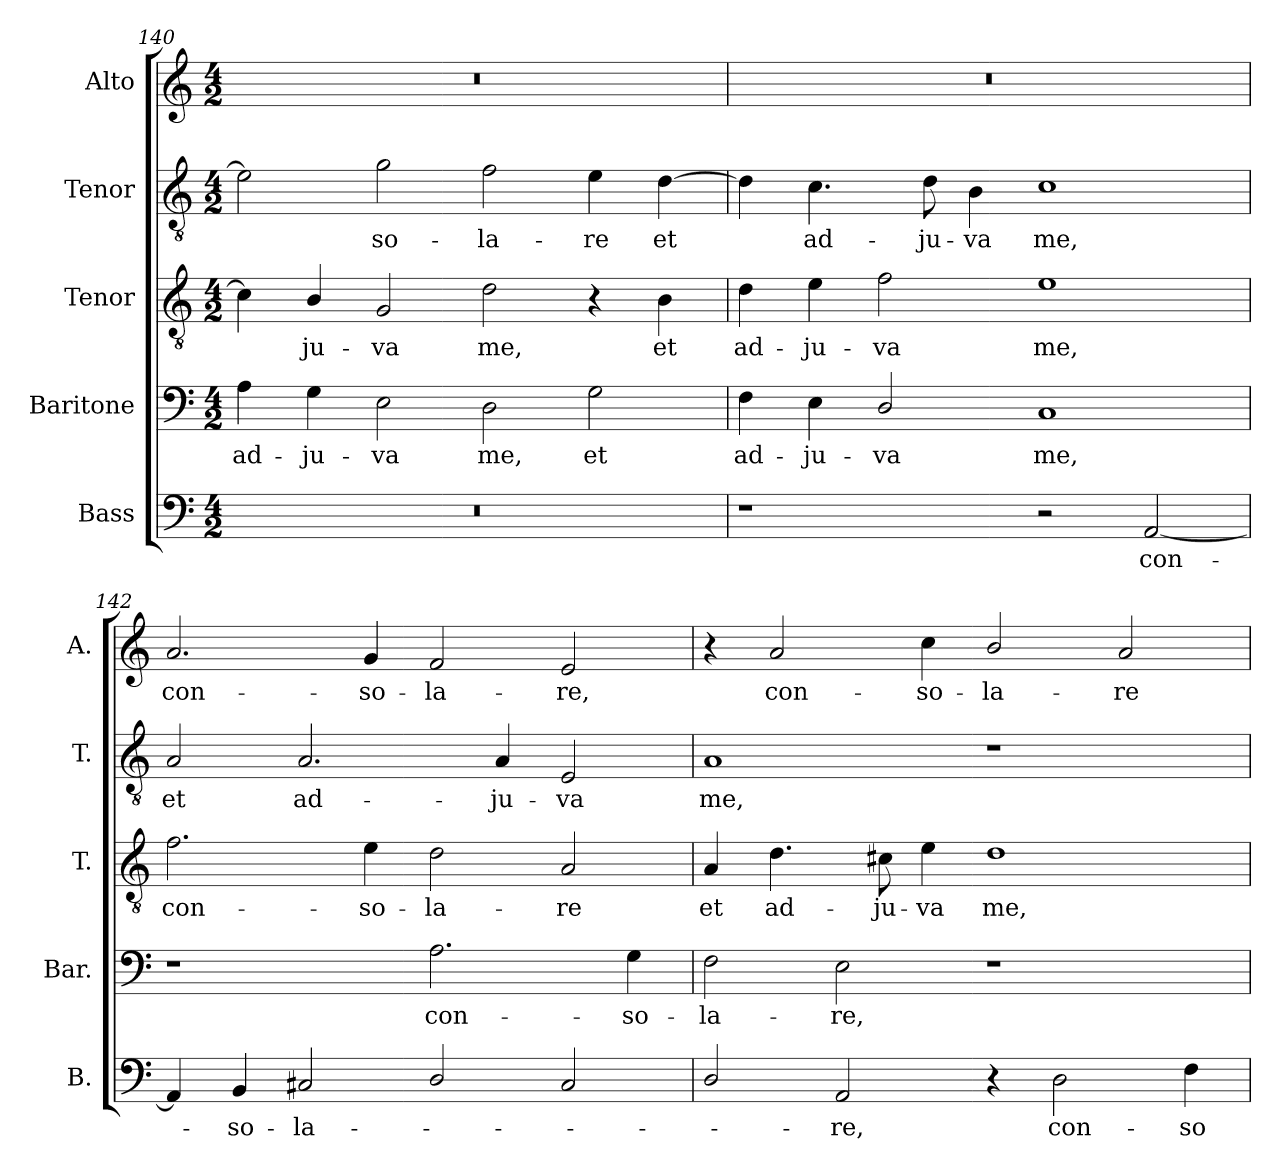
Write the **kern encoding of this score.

**kern	**text	**kern	**text	**kern	**text	**kern	**text	**kern	**text
*part5	*part5	*part4	*part4	*part3	*part3	*part2	*part2	*part1	*part1
*staff5	*staff5	*staff4	*staff4	*staff3	*staff3	*staff2	*staff2	*staff1	*staff1
*I"Bass	*	*I"Baritone	*	*I"Tenor	*	*I"Tenor	*	*I"Alto	*
*I'B.	*	*I'Bar.	*	*I'T.	*	*I'T.	*	*I'A.	*
*clefF4	*	*clefF4	*	*clefGv2	*	*clefGv2	*	*clefG2	*
*	*	*	*	*ITrd7c12	*	*ITrd7c12	*	*	*
*k[]	*	*k[]	*	*k[]	*	*k[]	*	*k[]	*
*C:	*	*C:	*	*C:	*	*C:	*	*C:	*
*M4/2	*	*M4/2	*	*M4/2	*	*M4/2	*	*M4/2	*
=140	=140	=140	=140	=140	=140	=140	=140	=140	=140
!LO:N:vis=1	!	!	!	!	!	!	!	!	!
!	!	!	!LO:LY:b:color=#000000	!	!	!	!	!LO:N:vis=1	!
0r	.	4Ai\	ad-	4Ci\]	.	2Ei\]	.	0r	.
!	!	!	!LO:LY:b:color=#000000	!	!	!	!	!	!
!	!	!	!	!	!LO:LY:b:color=#000000	!	!	!	!
.	.	4Gi\	-ju-	4BBi/	-ju-	.	.	.	.
!	!	!	!LO:LY:b:color=#000000	!	!	!	!	!	!
!	!	!	!	!	!LO:LY:b:color=#000000	!	!	!	!
!	!	!	!	!	!	!	!LO:LY:b:color=#000000	!	!
.	.	2Ei\	-va	2GGi/	-va	2Gi\	-so-	.	.
!	!	!	!LO:LY:b:color=#000000	!	!	!	!	!	!
!	!	!	!	!	!LO:LY:b:color=#000000	!	!	!	!
!	!	!	!	!	!	!	!LO:LY:b:color=#000000	!	!
.	.	2Di\	me,	2Di\	me,	2Fi\	-la-	.	.
!	!	!	!LO:LY:b:color=#000000	!	!	!	!	!	!
!	!	!	!	!	!	!	!LO:LY:b:color=#000000	!	!
.	.	2Gi\	et	4r	.	4Ei\	-re	.	.
!	!	!	!	!	!LO:LY:b:color=#000000	!	!	!	!
!	!	!	!	!	!	!	!LO:LY:b:color=#000000	!	!
.	.	.	.	4BBi\	et	[4Di\	et	.	.
=141	=141	=141	=141	=141	=141	=141	=141	=141	=141
!	!	!	!LO:LY:b:color=#000000	!	!	!	!	!	!
!	!	!	!	!	!LO:LY:b:color=#000000	!	!	!LO:N:vis=1	!
1r	.	4Fi\	ad-	4Di\	ad-	4Di\]	.	0r	.
!	!	!	!LO:LY:b:color=#000000	!	!	!	!	!	!
!	!	!	!	!	!LO:LY:b:color=#000000	!	!	!	!
!	!	!	!	!	!	!	!LO:LY:b:color=#000000	!	!
.	.	4Ei\	-ju-	4Ei\	-ju-	4.Ci\	ad-	.	.
!	!	!	!LO:LY:b:color=#000000	!	!	!	!	!	!
!	!	!	!	!	!LO:LY:b:color=#000000	!	!	!	!
.	.	2Di/	-va	2Fi\	-va	.	.	.	.
!	!	!	!	!	!	!	!LO:LY:b:color=#000000	!	!
.	.	.	.	.	.	8Di\	-ju-	.	.
!	!	!	!	!	!	!	!LO:LY:b:color=#000000	!	!
.	.	.	.	.	.	4BBi\	-va	.	.
!	!	!	!LO:LY:b:color=#000000	!	!	!	!	!	!
!	!	!	!	!	!LO:LY:b:color=#000000	!	!	!	!
!	!	!	!	!	!	!	!LO:LY:b:color=#000000	!	!
2r	.	1Ci	me,	1Ei	me,	1Ci	me,	.	.
!	!LO:LY:b:color=#000000	!	!	!	!	!	!	!	!
[2AAi/	con-	.	.	.	.	.	.	.	.
!!LO:LB:g=z
=142	=142	=142	=142	=142	=142	=142	=142	=142	=142
!	!	!	!	!	!LO:LY:b:color=#000000	!	!	!	!
!	!	!	!	!	!	!	!LO:LY:b:color=#000000	!	!
!	!	!	!	!	!	!	!	!	!LO:LY:b:color=#000000
4AAi/]	.	1r	.	2.Fi\	con-	2AAi/	et	2.ai/	con-
!	!LO:LY:b:color=#000000	!	!	!	!	!	!	!	!
4BBi/	-so-	.	.	.	.	.	.	.	.
!	!LO:LY:b:color=#000000	!	!	!	!	!	!	!	!
!	!	!	!	!	!	!	!LO:LY:b:color=#000000	!	!
2C#Xi/	-la-	.	.	.	.	2.AAi/	ad-	.	.
!	!	!	!	!	!LO:LY:b:color=#000000	!	!	!	!
!	!	!	!	!	!	!	!	!	!LO:LY:b:color=#000000
.	.	.	.	4Ei\	-so-	.	.	4gi/	-so-
!	!	!	!LO:LY:b:color=#000000	!	!	!	!	!	!
!	!	!	!	!	!LO:LY:b:color=#000000	!	!	!	!
!	!	!	!	!	!	!	!	!	!LO:LY:b:color=#000000
2Di/	.	2.Ai\	con-	2Di\	-la-	.	.	2fi/	-la-
!	!	!	!	!	!	!	!LO:LY:b:color=#000000	!	!
.	.	.	.	.	.	4AAi/	-ju-	.	.
!	!	!	!	!	!LO:LY:b:color=#000000	!	!	!	!
!	!	!	!	!	!	!	!LO:LY:b:color=#000000	!	!
!	!	!	!	!	!	!	!	!	!LO:LY:b:color=#000000
2C#i/	.	.	.	2AAi/	-re	2EEi/	-va	2ei/	-re,
!	!	!	!LO:LY:b:color=#000000	!	!	!	!	!	!
.	.	4Gi\	-so-	.	.	.	.	.	.
=143	=143	=143	=143	=143	=143	=143	=143	=143	=143
!	!	!	!LO:LY:b:color=#000000	!	!	!	!	!	!
!	!	!	!	!	!LO:LY:b:color=#000000	!	!	!	!
!	!	!	!	!	!	!	!LO:LY:b:color=#000000	!	!
2Di/	.	2Fi\	-la-	4AAi/	et	1AAi	me,	4r	.
!	!	!	!	!	!LO:LY:b:color=#000000	!	!	!	!
!	!	!	!	!	!	!	!	!	!LO:LY:b:color=#000000
.	.	.	.	4.Di\	ad-	.	.	2ai/	con-
!	!LO:LY:b:color=#000000	!	!	!	!	!	!	!	!
!	!	!	!LO:LY:b:color=#000000	!	!	!	!	!	!
2AAi/	-re,	2Ei\	-re,	.	.	.	.	.	.
!	!	!	!	!	!LO:LY:b:color=#000000	!	!	!	!
.	.	.	.	8C#Xi\	-ju-	.	.	.	.
!	!	!	!	!	!LO:LY:b:color=#000000	!	!	!	!
!	!	!	!	!	!	!	!	!	!LO:LY:b:color=#000000
.	.	.	.	4Ei\	-va	.	.	4cci\	-so-
!	!	!	!	!	!LO:LY:b:color=#000000	!	!	!	!
!	!	!	!	!	!	!	!	!	!LO:LY:b:color=#000000
4r	.	1r	.	1Di	me,	1r	.	2bi/	-la-
!	!LO:LY:b:color=#000000	!	!	!	!	!	!	!	!
2Di\	con-	.	.	.	.	.	.	.	.
!	!	!	!	!	!	!	!	!	!LO:LY:b:color=#000000
.	.	.	.	.	.	.	.	2ai/	-re
!	!LO:LY:b:color=#000000	!	!	!	!	!	!	!	!
4Fi\	-so-	.	.	.	.	.	.	.	.
=	=	=	=	=	=	=	=	=	=
*-	*-	*-	*-	*-	*-	*-	*-	*-	*-
